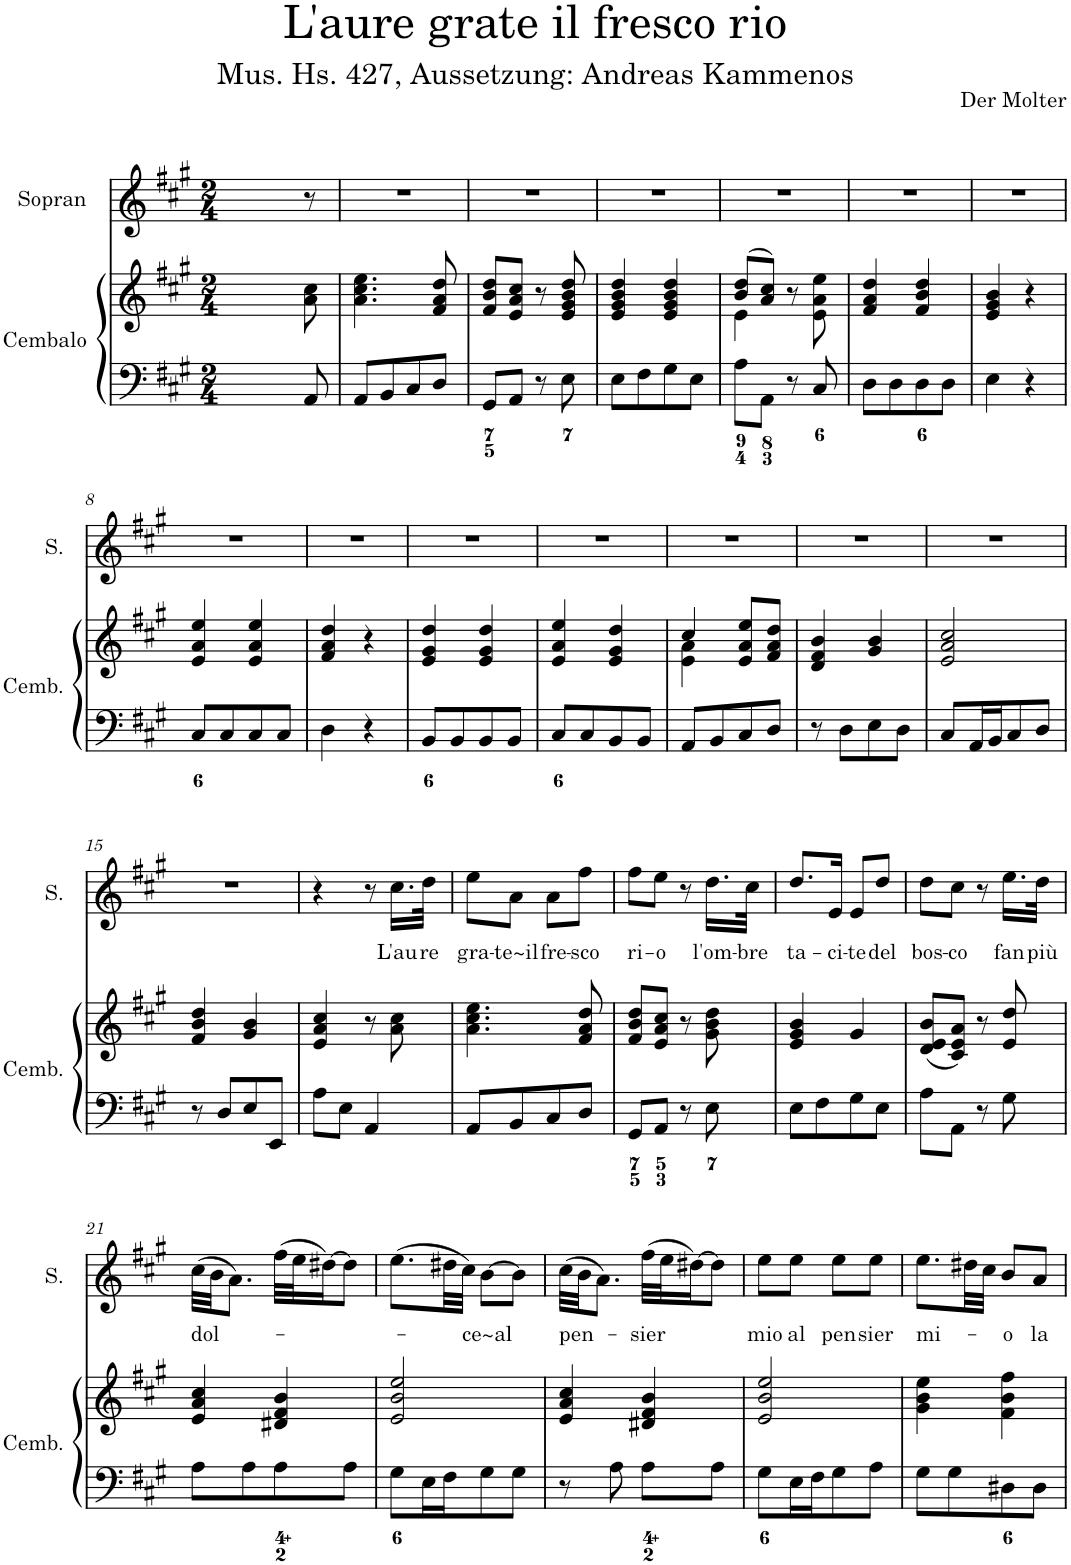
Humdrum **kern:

**kern	**kern	**kern	**text
*part2	*part2	*part1	*part1
*staff3	*staff2	*staff1	*staff1
*I"Cembalo	*	*I"Sopran	*
*I'Cemb.	*	*I'S.	*
*clefF4	*clefG2	*clefG2	*
*k[f#c#g#]	*k[f#c#g#]	*k[f#c#g#]	*
*M2/4	*M2/4	*M2/4	*
=1	=1	=1	=1
4ryy	4.ryy	4.ryy	.
8ryy	.	.	.
8AA/	8a\ 8cc#\	8r	.
=2	=2	=2	=2
8AA/L	4.a\ 4.cc#\ 4.ee\	2r	.
8BB/	.	.	.
8C#/	.	.	.
8D/J	8f#/ 8a/ 8dd/	.	.
=3	=3	=3	=3
8GG#/L	8f#/ 8b/ 8dd/L	2r	.
8AA/J	8e/ 8a/ 8cc#/J	.	.
8r	8r	.	.
8E\	8e/ 8g#/ 8b/ 8dd/	.	.
=4	=4	=4	=4
8E\L	4e/ 4g#/ 4b/ 4dd/	2r	.
8F#\	.	.	.
8G#\	4e/ 4g#/ 4b/ 4dd/	.	.
8E\J	.	.	.
=5	=5	=5	=5
*	*^	*	*
8A\L	(8b/ 8dd/L	4e\	2r	.
8AA\J	8a/ 8cc#/J)	.	.	.
8r	8r	4ryy	.	.
8C#/	8e\ 8a\ 8ee\	.	.	.
*	*v	*v	*	*
=6	=6	=6	=6
8D\L	4f#/ 4a/ 4dd/	2r	.
8D\	.	.	.
8D\	4f#/ 4b/ 4dd/	.	.
8D\J	.	.	.
=7	=7	=7	=7
4E\	4e/ 4g#/ 4b/	2r	.
4r	4r	.	.
!!LO:LB:g=z
=8	=8	=8	=8
8C#/L	4e/ 4a/ 4ee/	2r	.
8C#/	.	.	.
8C#/	4e/ 4a/ 4ee/	.	.
8C#/J	.	.	.
=9	=9	=9	=9
4D\	4f#/ 4a/ 4dd/	2r	.
4r	4r	.	.
=10	=10	=10	=10
8BB/L	4e/ 4g#/ 4dd/	2r	.
8BB/	.	.	.
8BB/	4e/ 4g#/ 4dd/	.	.
8BB/J	.	.	.
=11	=11	=11	=11
8C#/L	4e/ 4a/ 4ee/	2r	.
8C#/	.	.	.
8BB/	4e/ 4g#/ 4dd/	.	.
8BB/J	.	.	.
=12	=12	=12	=12
*	*^	*	*
8AA/L	4cc#/	4e\ 4a\	2r	.
8BB/	.	.	.	.
8C#/	8e/ 8a/ 8ee/L	4ryy	.	.
8D/J	8f#/ 8a/ 8dd/J	.	.	.
*	*v	*v	*	*
=13	=13	=13	=13
8r	4d/ 4f#/ 4b/	2r	.
8D\L	.	.	.
8E\	4g#/ 4b/	.	.
8D\J	.	.	.
=14	=14	=14	=14
8C#/L	2e/ 2a/ 2cc#/	2r	.
16AA/L	.	.	.
16BB/J	.	.	.
8C#/	.	.	.
8D/J	.	.	.
!!LO:LB:g=z
=15	=15	=15	=15
8r	4f#/ 4b/ 4dd/	2r	.
8D/L	.	.	.
8E/	4g#/ 4b/	.	.
8EE/J	.	.	.
=16	=16	=16	=16
8A\L	4e/ 4a/ 4cc#/	4r	.
8E\J	.	.	.
4AA/	8r	8r	.
!	!	!	!LO:LY:b
.	8a\ 8cc#\	16.cc#\LL	L'au
!	!	!	!LO:LY:b
.	.	32dd\JJk	-re
=17	=17	=17	=17
!	!	!	!LO:LY:b
8AA/L	4.a\ 4.cc#\ 4.ee\	8ee\L	gra-
!	!	!	!LO:LY:b
8BB/	.	8a\J	-te~il
!	!	!	!LO:LY:b
8C#/	.	8a\L	fre-
!	!	!	!LO:LY:b
8D/J	8f#/ 8a/ 8dd/	8ff#\J	-sco
=18	=18	=18	=18
!	!	!	!LO:LY:b
8GG#/L	8f#/ 8b/ 8dd/L	8ff#\L	ri-
!	!	!	!LO:LY:b
8AA/J	8e/ 8a/ 8cc#/J	8ee\J	-o
8r	8r	8r	.
!	!	!	!LO:LY:b
8E\	8g#\ 8b\ 8dd\	16.dd\LL	l'om-
!	!	!	!LO:LY:b
.	.	32cc#\JJk	-bre
=19	=19	=19	=19
!	!	!	!LO:LY:b
8E\L	4e/ 4g#/ 4b/	8.dd/L	ta-
8F#\	.	.	.
!	!	!	!LO:LY:b
.	.	16e/Jk	-ci-
!	!	!	!LO:LY:b
8G#\	4g#/	8e/L	-te
!	!	!	!LO:LY:b
8E\J	.	8dd/J	del
=20	=20	=20	=20
!	!	!	!LO:LY:b
8A\L	(8d/ 8e/ 8b/L	8dd\L	bos-
!	!	!	!LO:LY:b
8AA\J	8c#/ 8e/ 8a/J)	8cc#\J	-co
8r	8r	8r	.
!	!	!	!LO:LY:b
8G#\	8e/ 8dd/	16.ee\LL	fan
!	!	!	!LO:LY:b
.	.	32dd\JJk	più
!!LO:LB:g=z
=21	=21	=21	=21
!	!	!	!LO:LY:b
8A\L	4e/ 4a/ 4cc#/	(32cc#\LLL	dol-
.	.	32b\JJ	.
.	.	8.a\J)	.
8A\	.	.	.
8A\	4d#X/ 4f#/ 4b/	(32ff#\LLL	.
.	.	32ee\J	.
.	.	[16dd#X\J)	.
8A\J	.	8dd#\J]	.
=22	=22	=22	=22
8G#\L	2e/ 2b/ 2ee/	(8.ee\L	.
16E\L	.	.	.
16F#\J	.	32dd#X\LL	.
.	.	32cc#\JJJ)	.
!	!	!	!LO:LY:b
8G#\	.	[8b\L	-ce~al
8G#\J	.	8b\J]	.
=23	=23	=23	=23
!	!	!	!LO:LY:b
8r	4e/ 4a/ 4cc#/	(32cc#\LLL	pen-
.	.	32b\JJ	.
.	.	8.a\J)	.
8A\	.	.	.
!	!	!	!LO:LY:b
8A\L	4d#X/ 4f#/ 4b/	(32ff#\LLL	-sier
.	.	32ee\J	.
.	.	[16dd#X\J)	.
8A\J	.	8dd#\J]	.
=24	=24	=24	=24
!	!	!	!LO:LY:b
8G#\L	2e/ 2b/ 2ee/	8ee\L	mio
!	!	!	!LO:LY:b
16E\L	.	8ee\J	al
16F#\J	.	.	.
!	!	!	!LO:LY:b
8G#\	.	8ee\L	pen
!	!	!	!LO:LY:b
8A\J	.	8ee\J	sier
=25	=25	=25	=25
!	!	!	!LO:LY:b
8G#\L	4g#\ 4b\ 4ee\	8.ee\L	mi-
8G#\	.	.	.
.	.	32dd#X\LL	.
.	.	32cc#\JJJ	.
!	!	!	!LO:LY:b
8D#X\	4f#\ 4b\ 4ff#\	8b/L	-o
!	!	!	!LO:LY:b
8D#\J	.	8a/J	la
=	=	=	=
*-	*-	*-	*-
